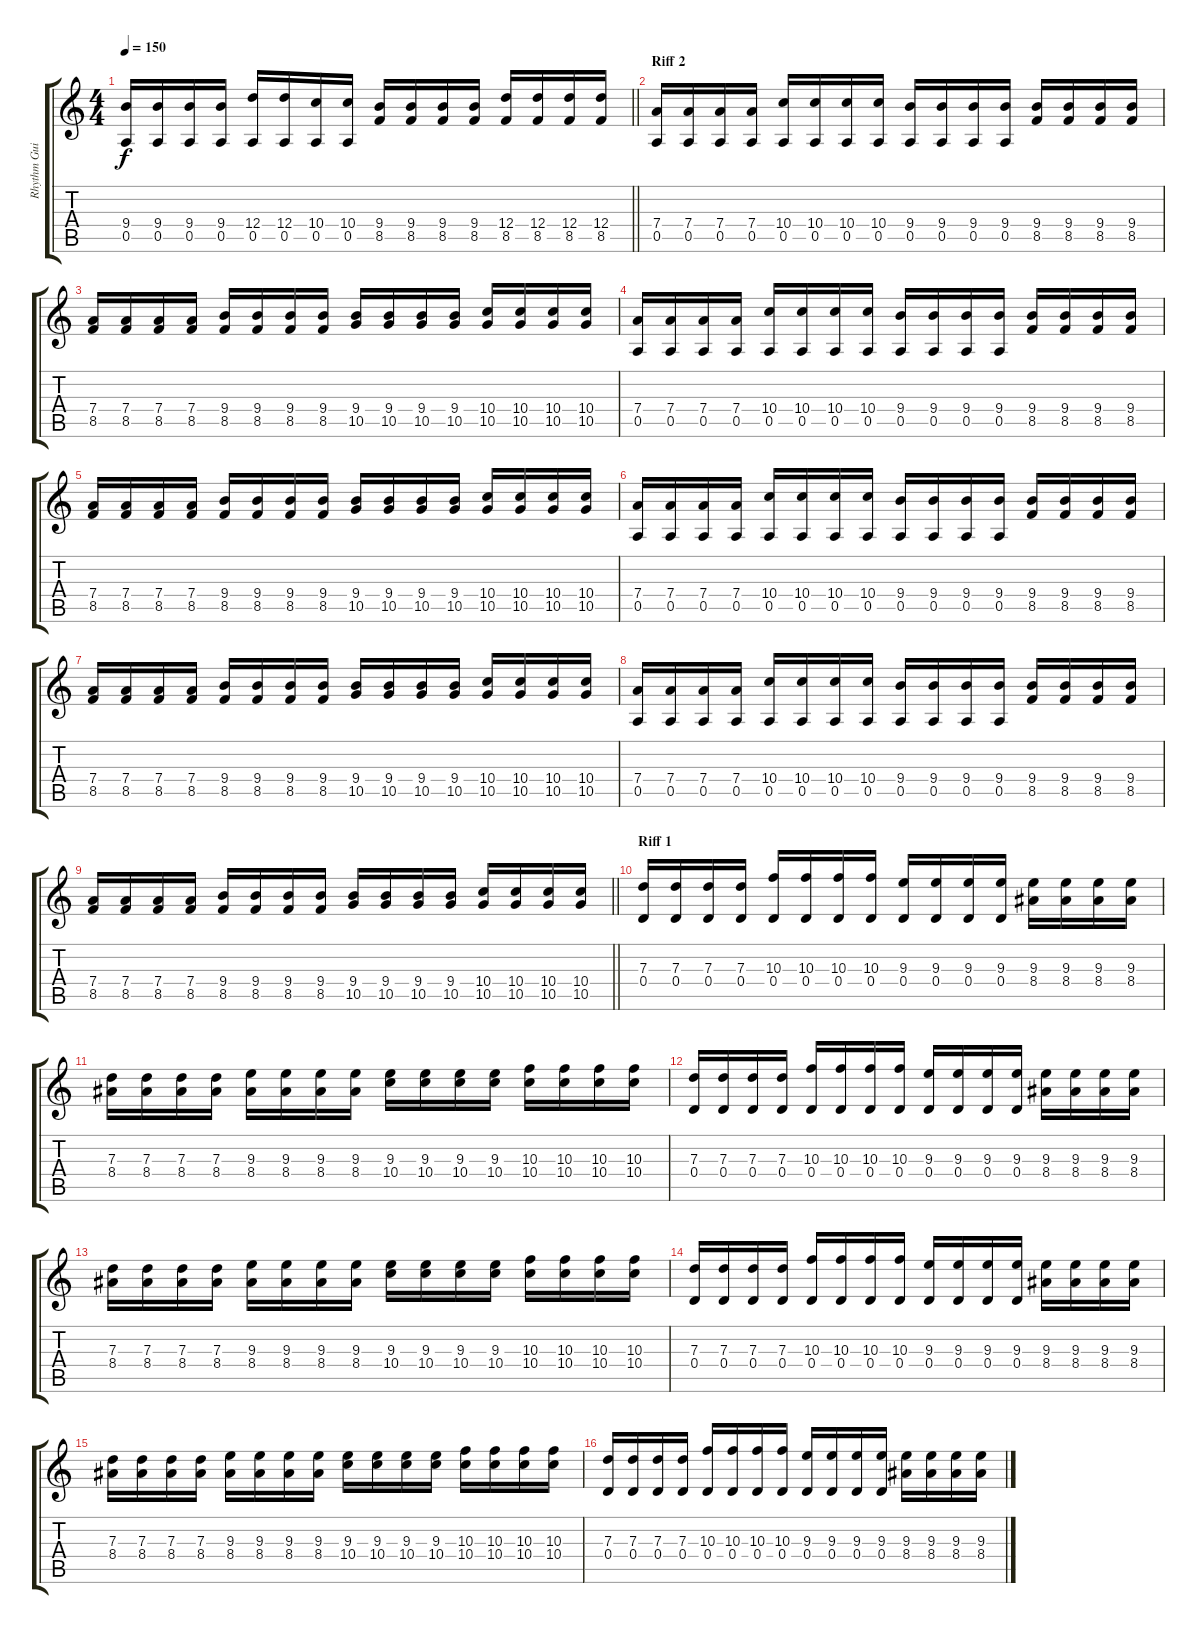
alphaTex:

\track ("Rhythm Guitar" "Rhythm Gui") {instrument distortionguitar}
\staff {score tabs}
\tuning (E4 B3 G3 D3 A2 E2) {hide}
\ts (4 4)
\tempo 150
\clef g2
\barLineRight lightlight
\ks c
(9.4 0.5).16{dy f} (9.4 0.5).16 (9.4 0.5).16 (9.4 0.5).16 (12.4 0.5).16 (12.4 0.5).16 (10.4 0.5).16 (10.4 0.5).16 (9.4 8.5).16 (9.4 8.5).16 (9.4 8.5).16 (9.4 8.5).16 (12.4 8.5).16 (12.4 8.5).16 (12.4 8.5).16 (12.4 8.5).16 |
\section ("" "Riff 2")
(7.4 0.5).16 (7.4 0.5).16 (7.4 0.5).16 (7.4 0.5).16 (10.4 0.5).16 (10.4 0.5).16 (10.4 0.5).16 (10.4 0.5).16 (9.4 0.5).16 (9.4 0.5).16 (9.4 0.5).16 (9.4 0.5).16 (9.4 8.5).16 (9.4 8.5).16 (9.4 8.5).16 (9.4 8.5).16 |
(7.4 8.5).16 (7.4 8.5).16 (7.4 8.5).16 (7.4 8.5).16 (9.4 8.5).16 (9.4 8.5).16 (9.4 8.5).16 (9.4 8.5).16 (9.4 10.5).16 (9.4 10.5).16 (9.4 10.5).16 (9.4 10.5).16 (10.4 10.5).16 (10.4 10.5).16 (10.4 10.5).16 (10.4 10.5).16 |
(7.4 0.5).16 (7.4 0.5).16 (7.4 0.5).16 (7.4 0.5).16 (10.4 0.5).16 (10.4 0.5).16 (10.4 0.5).16 (10.4 0.5).16 (9.4 0.5).16 (9.4 0.5).16 (9.4 0.5).16 (9.4 0.5).16 (9.4 8.5).16 (9.4 8.5).16 (9.4 8.5).16 (9.4 8.5).16 |
(7.4 8.5).16 (7.4 8.5).16 (7.4 8.5).16 (7.4 8.5).16 (9.4 8.5).16 (9.4 8.5).16 (9.4 8.5).16 (9.4 8.5).16 (9.4 10.5).16 (9.4 10.5).16 (9.4 10.5).16 (9.4 10.5).16 (10.4 10.5).16 (10.4 10.5).16 (10.4 10.5).16 (10.4 10.5).16 |
(7.4 0.5).16 (7.4 0.5).16 (7.4 0.5).16 (7.4 0.5).16 (10.4 0.5).16 (10.4 0.5).16 (10.4 0.5).16 (10.4 0.5).16 (9.4 0.5).16 (9.4 0.5).16 (9.4 0.5).16 (9.4 0.5).16 (9.4 8.5).16 (9.4 8.5).16 (9.4 8.5).16 (9.4 8.5).16 |
(7.4 8.5).16 (7.4 8.5).16 (7.4 8.5).16 (7.4 8.5).16 (9.4 8.5).16 (9.4 8.5).16 (9.4 8.5).16 (9.4 8.5).16 (9.4 10.5).16 (9.4 10.5).16 (9.4 10.5).16 (9.4 10.5).16 (10.4 10.5).16 (10.4 10.5).16 (10.4 10.5).16 (10.4 10.5).16 |
(7.4 0.5).16 (7.4 0.5).16 (7.4 0.5).16 (7.4 0.5).16 (10.4 0.5).16 (10.4 0.5).16 (10.4 0.5).16 (10.4 0.5).16 (9.4 0.5).16 (9.4 0.5).16 (9.4 0.5).16 (9.4 0.5).16 (9.4 8.5).16 (9.4 8.5).16 (9.4 8.5).16 (9.4 8.5).16 |
\barLineRight lightlight
(7.4 8.5).16 (7.4 8.5).16 (7.4 8.5).16 (7.4 8.5).16 (9.4 8.5).16 (9.4 8.5).16 (9.4 8.5).16 (9.4 8.5).16 (9.4 10.5).16 (9.4 10.5).16 (9.4 10.5).16 (9.4 10.5).16 (10.4 10.5).16 (10.4 10.5).16 (10.4 10.5).16 (10.4 10.5).16 |
\section ("" "Riff 1")
(7.3 0.4).16 (7.3 0.4).16 (7.3 0.4).16 (7.3 0.4).16 (10.3 0.4).16 (10.3 0.4).16 (10.3 0.4).16 (10.3 0.4).16 (9.3 0.4).16 (9.3 0.4).16 (9.3 0.4).16 (9.3 0.4).16 (9.3 8.4).16 (9.3 8.4).16 (9.3 8.4).16 (9.3 8.4).16 |
(7.3 8.4).16 (7.3 8.4).16 (7.3 8.4).16 (7.3 8.4).16 (9.3 8.4).16 (9.3 8.4).16 (9.3 8.4).16 (9.3 8.4).16 (9.3 10.4).16 (9.3 10.4).16 (9.3 10.4).16 (9.3 10.4).16 (10.3 10.4).16 (10.3 10.4).16 (10.3 10.4).16 (10.3 10.4).16 |
(7.3 0.4).16 (7.3 0.4).16 (7.3 0.4).16 (7.3 0.4).16 (10.3 0.4).16 (10.3 0.4).16 (10.3 0.4).16 (10.3 0.4).16 (9.3 0.4).16 (9.3 0.4).16 (9.3 0.4).16 (9.3 0.4).16 (9.3 8.4).16 (9.3 8.4).16 (9.3 8.4).16 (9.3 8.4).16 |
(7.3 8.4).16 (7.3 8.4).16 (7.3 8.4).16 (7.3 8.4).16 (9.3 8.4).16 (9.3 8.4).16 (9.3 8.4).16 (9.3 8.4).16 (9.3 10.4).16 (9.3 10.4).16 (9.3 10.4).16 (9.3 10.4).16 (10.3 10.4).16 (10.3 10.4).16 (10.3 10.4).16 (10.3 10.4).16 |
(7.3 0.4).16 (7.3 0.4).16 (7.3 0.4).16 (7.3 0.4).16 (10.3 0.4).16 (10.3 0.4).16 (10.3 0.4).16 (10.3 0.4).16 (9.3 0.4).16 (9.3 0.4).16 (9.3 0.4).16 (9.3 0.4).16 (9.3 8.4).16 (9.3 8.4).16 (9.3 8.4).16 (9.3 8.4).16 |
(7.3 8.4).16 (7.3 8.4).16 (7.3 8.4).16 (7.3 8.4).16 (9.3 8.4).16 (9.3 8.4).16 (9.3 8.4).16 (9.3 8.4).16 (9.3 10.4).16 (9.3 10.4).16 (9.3 10.4).16 (9.3 10.4).16 (10.3 10.4).16 (10.3 10.4).16 (10.3 10.4).16 (10.3 10.4).16 |
(7.3 0.4).16 (7.3 0.4).16 (7.3 0.4).16 (7.3 0.4).16 (10.3 0.4).16 (10.3 0.4).16 (10.3 0.4).16 (10.3 0.4).16 (9.3 0.4).16 (9.3 0.4).16 (9.3 0.4).16 (9.3 0.4).16 (9.3 8.4).16 (9.3 8.4).16 (9.3 8.4).16 (9.3 8.4).16
